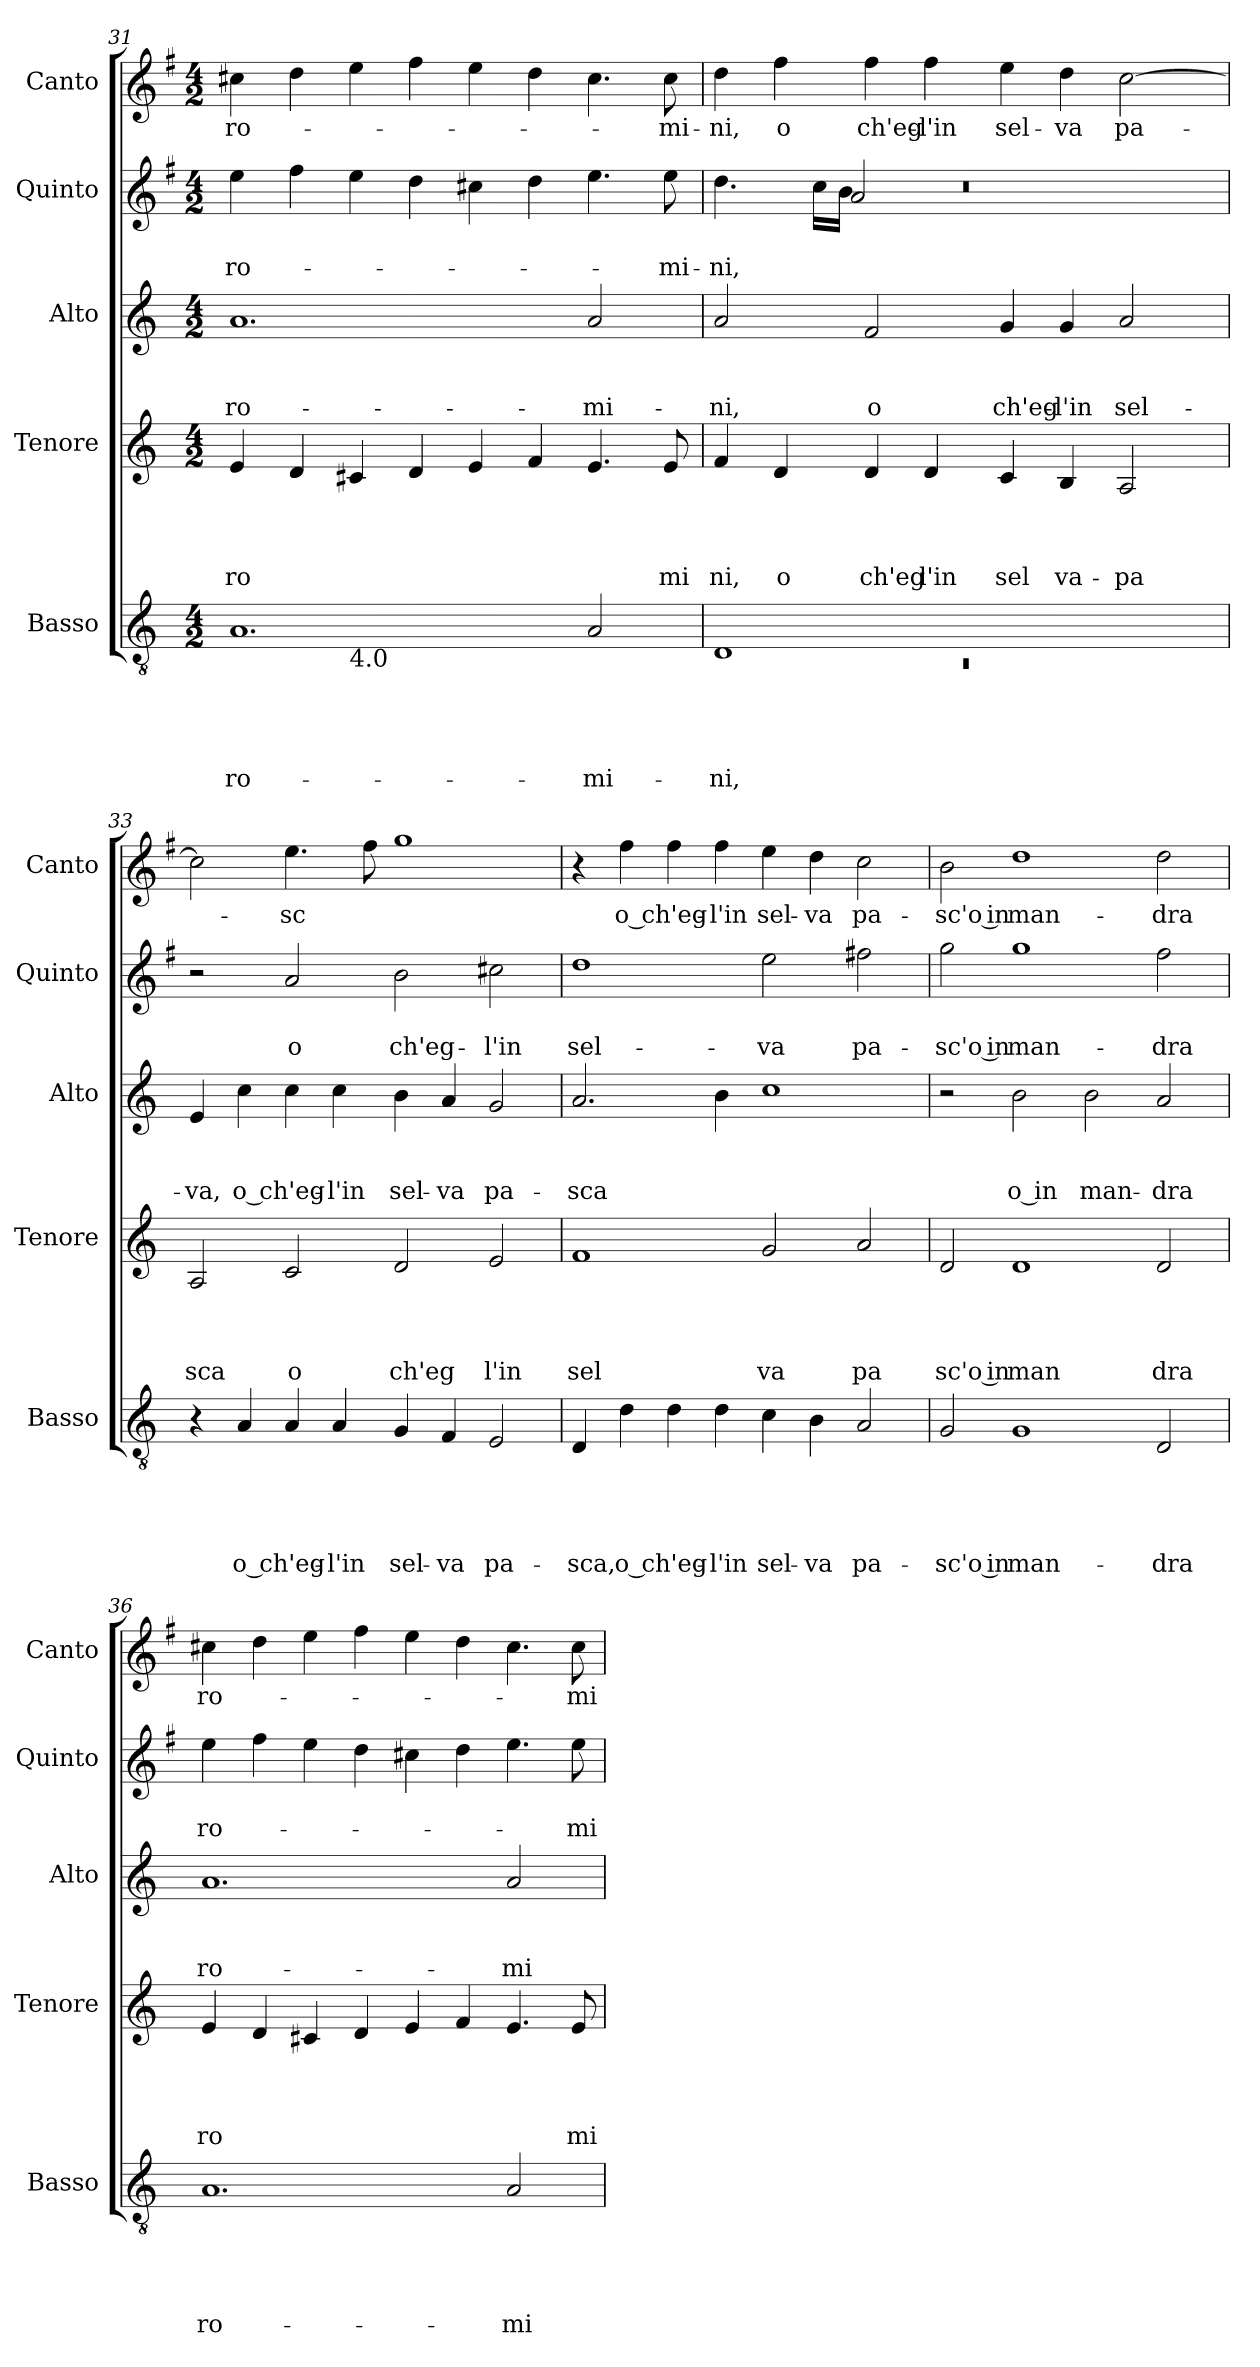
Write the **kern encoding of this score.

**kern	**text	**text	**text	**text	**text	**kern	**text	**text	**text	**text	**kern	**text	**text	**text	**kern	**text	**text	**kern	**text
*part5	*part5	*part5	*part5	*part5	*part5	*part4	*part4	*part4	*part4	*part4	*part3	*part3	*part3	*part3	*part2	*part2	*part2	*part1	*part1
*staff5	*staff5	*staff5	*staff5	*staff5	*staff5	*staff4	*staff4	*staff4	*staff4	*staff4	*staff3	*staff3	*staff3	*staff3	*staff2	*staff2	*staff2	*staff1	*staff1
*I"Basso	*	*	*	*	*	*I"Tenore	*	*	*	*	*I"Alto	*	*	*	*I"Quinto	*	*	*I"Canto	*
*I'Basso	*	*	*	*	*	*I'Tenore	*	*	*	*	*I'Alto	*	*	*	*I'Quinto	*	*	*I'Canto	*
*clefGv2	*	*	*	*	*	*clefG2	*	*	*	*	*clefG2	*	*	*	*clefG2	*	*	*clefG2	*
*	*	*	*	*	*	*	*	*	*	*	*	*	*	*	*ITrd-3c-5	*	*	*ITrd-3c-5	*
*k[]	*	*	*	*	*	*k[]	*	*	*	*	*k[]	*	*	*	*k[]	*	*	*k[]	*
*C:	*	*	*	*	*	*C:	*	*	*	*	*C:	*	*	*	*C:	*	*	*C:	*
*M4/2	*	*	*	*	*	*M4/2	*	*	*	*	*M4/2	*	*	*	*M4/2	*	*	*M4/2	*
=31	=31	=31	=31	=31	=31	=31	=31	=31	=31	=31	=31	=31	=31	=31	=31	=31	=31	=31	=31
!	!	!	!	!	!LO:LY:b	!	!	!	!	!LO:LY:b	!	!	!	!LO:LY:b	!	!	!LO:LY:b	!	!LO:LY:b
*^	*	*	*	*	*	*	*	*	*	*	*	*	*	*	*	*	*	*	*
1.A	2ryy	.	.	.	.	ro-	4e/	.	.	.	ro	1.a	.	.	ro-	4aa\	.	ro-	4ff#X\	ro-
.	.	.	.	.	.	.	4d/	.	.	.	.	.	.	.	.	4bb\	.	.	4gg\	.
!	!LO:TX:b:t=4.0	!	!	!	!	!	!	!	!	!	!	!	!	!	!	!	!	!	!	!
.	1.ryy	.	.	.	.	.	4c#X/	.	.	.	.	.	.	.	.	4aa\	.	.	4aa\	.
.	.	.	.	.	.	.	4d/	.	.	.	.	.	.	.	.	4gg\	.	.	4bb\	.
.	.	.	.	.	.	.	4e/	.	.	.	.	.	.	.	.	4ff#X\	.	.	4aa\	.
.	.	.	.	.	.	.	4f/	.	.	.	.	.	.	.	.	4gg\	.	.	4gg\	.
!	!	!	!	!	!	!LO:LY:b	!	!	!	!	!	!	!	!	!LO:LY:b	!	!	!	!	!
2A/	.	.	.	.	.	-mi-	4.e/	.	.	.	.	2a/	.	.	-mi-	4.aa\	.	.	4.ff#\	.
!	!	!	!	!	!	!	!	!	!	!	!LO:LY:b	!	!	!	!	!	!	!LO:LY:b	!	!LO:LY:b
.	.	.	.	.	.	.	8e/	.	.	.	mi	.	.	.	.	8aa\	.	-mi-	8ff#\	-mi-
!!LO:PB:g=z
=32	=32	=32	=32	=32	=32	=32	=32	=32	=32	=32	=32	=32	=32	=32	=32	=32	=32	=32	=32	=32
*	*	*	*	*	*	*	*	*	*	*	*	*	*	*	*	*^	*	*	*	*
*	*	*	*	*	*	*	*	*	*	*	*	*	*	*	*	*	*^	*	*	*	*
!	!LO:N:vis=1	!	!	!	!	!LO:LY:b	!	!	!	!	!LO:LY:b	!	!	!	!LO:LY:b	!	!	!LO:N:vis=1	!	!LO:LY:b	!	!LO:LY:b
1D	0rC	.	.	.	.	-ni,	4f/	.	.	.	ni,	2a/	.	.	-ni,	4.gg\	4..ryy	0r	.	-ni,	4gg\	-ni,
!	!	!	!	!	!	!	!	!	!	!	!LO:LY:b	!	!	!	!	!	!	!	!	!	!	!LO:LY:b
.	.	.	.	.	.	.	4d/	.	.	.	o	.	.	.	.	.	.	.	.	.	4bb\	o
.	.	.	.	.	.	.	.	.	.	.	.	.	.	.	.	16ff\LL	.	.	.	.	.	.
.	.	.	.	.	.	.	.	.	.	.	.	.	.	.	.	16ee\JJ	2dd/	.	.	.	.	.
!	!	!	!	!	!	!	!	!	!	!	!LO:LY:b	!	!	!	!LO:LY:b	!	!	!	!	!	!	!LO:LY:b
.	.	.	.	.	.	.	4d/	.	.	.	ch'eg	2f/	.	.	o	1.ryy	.	.	.	.	4bb\	ch'eg-
!	!	!	!	!	!	!	!	!	!	!	!LO:LY:b	!	!	!	!	!	!	!	!	!	!	!LO:LY:b
.	.	.	.	.	.	.	4d/	.	.	.	l'in	.	.	.	.	.	.	.	.	.	4bb\	-l'in
.	.	.	.	.	.	.	.	.	.	.	.	.	.	.	.	.	1ryy	.	.	.	.	.
!	!	!	!	!	!	!	!	!	!	!	!LO:LY:b	!	!	!	!LO:LY:b	!	!	!	!	!	!	!LO:LY:b
1ryy	.	.	.	.	.	.	4c/	.	.	.	sel	4g/	.	.	ch'eg-	.	.	.	.	.	4aa\	sel-
!	!	!	!	!	!	!	!	!	!	!	!LO:LY:b	!	!	!	!LO:LY:b	!	!	!	!	!	!	!LO:LY:b
.	.	.	.	.	.	.	4B/	.	.	.	va-	4g/	.	.	-l'in	.	.	.	.	.	4gg\	-va
!	!	!	!	!	!	!	!	!	!	!	!LO:LY:b	!	!	!	!LO:LY:b	!	!	!	!	!	!	!LO:LY:b
.	.	.	.	.	.	.	2A/	.	.	.	-pa	2a/	.	.	sel-	.	.	.	.	.	[>2ff\	pa-
.	.	.	.	.	.	.	.	.	.	.	.	.	.	.	.	.	16ryy	.	.	.	.	.
*v	*v	*	*	*	*	*	*	*	*	*	*	*	*	*	*	*	*v	*v	*	*	*	*
=33	=33	=33	=33	=33	=33	=33	=33	=33	=33	=33	=33	=33	=33	=33	=33	=33	=33	=33	=33	=33
!	!	!	!	!	!	!	!	!	!	!LO:LY:b	!	!	!	!LO:LY:b	!	!	!	!	!	!
*	*	*	*	*	*	*	*	*	*	*	*	*	*	*	*v	*v	*	*	*	*
4r	.	.	.	.	.	2A/	.	.	.	sca	4e/	.	.	-va,	2r	.	.	2ff\]	.
!	!	!	!	!	!LO:LY:b	!	!	!	!	!	!	!	!	!LO:LY:b	!	!	!	!	!
4A/	.	.	.	.	o ch'eg-	.	.	.	.	.	4cc\	.	.	o ch'eg-	.	.	.	.	.
!	!	!	!	!	!	!	!	!	!	!LO:LY:b	!	!	!	!	!	!	!LO:LY:b	!	!LO:LY:b
4A/	.	.	.	.	.	2c/	.	.	.	o	4cc\	.	.	.	2dd/	.	o	4.aa\	-sc
!	!	!	!	!	!LO:LY:b	!	!	!	!	!	!	!	!	!LO:LY:b	!	!	!	!	!
4A/	.	.	.	.	-l'in	.	.	.	.	.	4cc\	.	.	-l'in	.	.	.	.	.
.	.	.	.	.	.	.	.	.	.	.	.	.	.	.	.	.	.	8bb\	.
!	!	!	!	!	!LO:LY:b	!	!	!	!	!LO:LY:b	!	!	!	!LO:LY:b	!	!	!LO:LY:b	!	!
4G/	.	.	.	.	sel-	2d/	.	.	.	ch'eg	4b\	.	.	sel-	2ee\	.	ch'eg-	1ccc	.
!	!	!	!	!	!LO:LY:b	!	!	!	!	!	!	!	!	!LO:LY:b	!	!	!	!	!
4F/	.	.	.	.	-va	.	.	.	.	.	4a/	.	.	-va	.	.	.	.	.
!	!	!	!	!	!LO:LY:b	!	!	!	!	!LO:LY:b	!	!	!	!LO:LY:b	!	!	!LO:LY:b	!	!
2E/	.	.	.	.	pa-	2e/	.	.	.	l'in	2g/	.	.	pa-	2ff#X\	.	-l'in	.	.
=34	=34	=34	=34	=34	=34	=34	=34	=34	=34	=34	=34	=34	=34	=34	=34	=34	=34	=34	=34
!	!	!	!	!	!LO:LY:b	!	!	!	!	!LO:LY:b	!	!	!	!LO:LY:b	!	!	!LO:LY:b	!	!
4D/	.	.	.	.	-sca,	1f	.	.	.	sel	2.a/	.	.	-sca	1gg	.	sel-	4r	.
!	!	!	!	!	!LO:LY:b	!	!	!	!	!	!	!	!	!	!	!	!	!	!LO:LY:b
4d\	.	.	.	.	o ch'eg-	.	.	.	.	.	.	.	.	.	.	.	.	4bb\	o ch'eg-
4d\	.	.	.	.	.	.	.	.	.	.	.	.	.	.	.	.	.	4bb\	.
!	!	!	!	!	!LO:LY:b	!	!	!	!	!	!	!	!	!	!	!	!	!	!LO:LY:b
4d\	.	.	.	.	-l'in	.	.	.	.	.	4b\	.	.	.	.	.	.	4bb\	-l'in
!	!	!	!	!	!LO:LY:b	!	!	!	!	!LO:LY:b	!	!	!	!	!	!	!LO:LY:b	!	!LO:LY:b
4c\	.	.	.	.	sel-	2g/	.	.	.	va	1cc	.	.	.	2aa\	.	-va	4aa\	sel-
!	!	!	!	!	!LO:LY:b	!	!	!	!	!	!	!	!	!	!	!	!	!	!LO:LY:b
4B\	.	.	.	.	-va	.	.	.	.	.	.	.	.	.	.	.	.	4gg\	-va
!	!	!	!	!	!LO:LY:b	!	!	!	!	!LO:LY:b	!	!	!	!	!	!	!LO:LY:b	!	!LO:LY:b
2A/	.	.	.	.	pa-	2a/	.	.	.	pa	.	.	.	.	2bbn\	.	pa-	2ff\	pa-
=35	=35	=35	=35	=35	=35	=35	=35	=35	=35	=35	=35	=35	=35	=35	=35	=35	=35	=35	=35
!	!	!	!	!	!LO:LY:b:rj	!	!	!	!	!LO:LY:b:rj	!	!	!	!	!	!	!LO:LY:b:rj	!	!LO:LY:b:rj
2G/	.	.	.	.	-sc'o in	2d/	.	.	.	sc'o in	2r	.	.	.	2ccc\	.	-sc'o in	2ee\	-sc'o in
!	!	!	!	!	!LO:LY:b	!	!	!	!	!LO:LY:b	!	!	!	!LO:LY:b:rj	!	!	!LO:LY:b	!	!LO:LY:b
1G	.	.	.	.	man-	1d	.	.	.	man	2b\	.	.	o in	1ccc	.	man-	1gg	man-
!	!	!	!	!	!	!	!	!	!	!	!	!	!	!LO:LY:b	!	!	!	!	!
.	.	.	.	.	.	.	.	.	.	.	2b\	.	.	man-	.	.	.	.	.
!	!	!	!	!	!LO:LY:b	!	!	!	!	!LO:LY:b	!	!	!	!LO:LY:b	!	!	!LO:LY:b	!	!LO:LY:b
2D/	.	.	.	.	-dra	2d/	.	.	.	dra	2a/	.	.	-dra	2bb\	.	-dra	2gg\	-dra
=36	=36	=36	=36	=36	=36	=36	=36	=36	=36	=36	=36	=36	=36	=36	=36	=36	=36	=36	=36
!	!	!	!	!	!LO:LY:b	!	!	!	!	!LO:LY:b	!	!	!	!LO:LY:b	!	!	!LO:LY:b	!	!LO:LY:b
1.A	.	.	.	.	ro-	4e/	.	.	.	ro	1.a	.	.	ro-	4aa\	.	ro-	4ff#X\	ro-
.	.	.	.	.	.	4d/	.	.	.	.	.	.	.	.	4bb\	.	.	4gg\	.
.	.	.	.	.	.	4c#X/	.	.	.	.	.	.	.	.	4aa\	.	.	4aa\	.
.	.	.	.	.	.	4d/	.	.	.	.	.	.	.	.	4gg\	.	.	4bb\	.
.	.	.	.	.	.	4e/	.	.	.	.	.	.	.	.	4ff#X\	.	.	4aa\	.
.	.	.	.	.	.	4f/	.	.	.	.	.	.	.	.	4gg\	.	.	4gg\	.
!	!	!	!	!	!LO:LY:b	!	!	!	!	!	!	!	!	!LO:LY:b	!	!	!	!	!
2A/	.	.	.	.	-mi-	4.e/	.	.	.	.	2a/	.	.	-mi-	4.aa\	.	.	4.ff#\	.
!	!	!	!	!	!	!	!	!	!	!LO:LY:b	!	!	!	!	!	!	!LO:LY:b	!	!LO:LY:b
.	.	.	.	.	.	8e/	.	.	.	mi	.	.	.	.	8aa\	.	-mi-	8ff#\	-mi-
=	=	=	=	=	=	=	=	=	=	=	=	=	=	=	=	=	=	=	=
*-	*-	*-	*-	*-	*-	*-	*-	*-	*-	*-	*-	*-	*-	*-	*-	*-	*-	*-	*-
